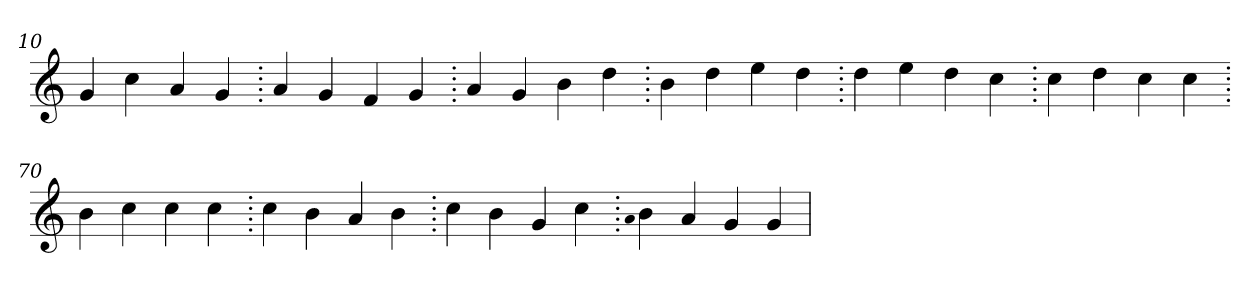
**kern
*part1
*staff1
*clefG2
=10.
4g
4cc
4a
4g
=20.
4a
4g
4f
4g
=30.
4a
4g
4b
4dd
=40.
4b
4dd
4ee
4dd
=50.
4dd
4ee
4dd
4cc
=60.
4cc
4dd
4cc
4cc
=70.
4b
4cc
4cc
4cc
=80.
4cc
4b
4a
4b
=90.
4cc
4b
4g
4cc
=100.
qqa
4b
4a
4g
4g
=
*-
